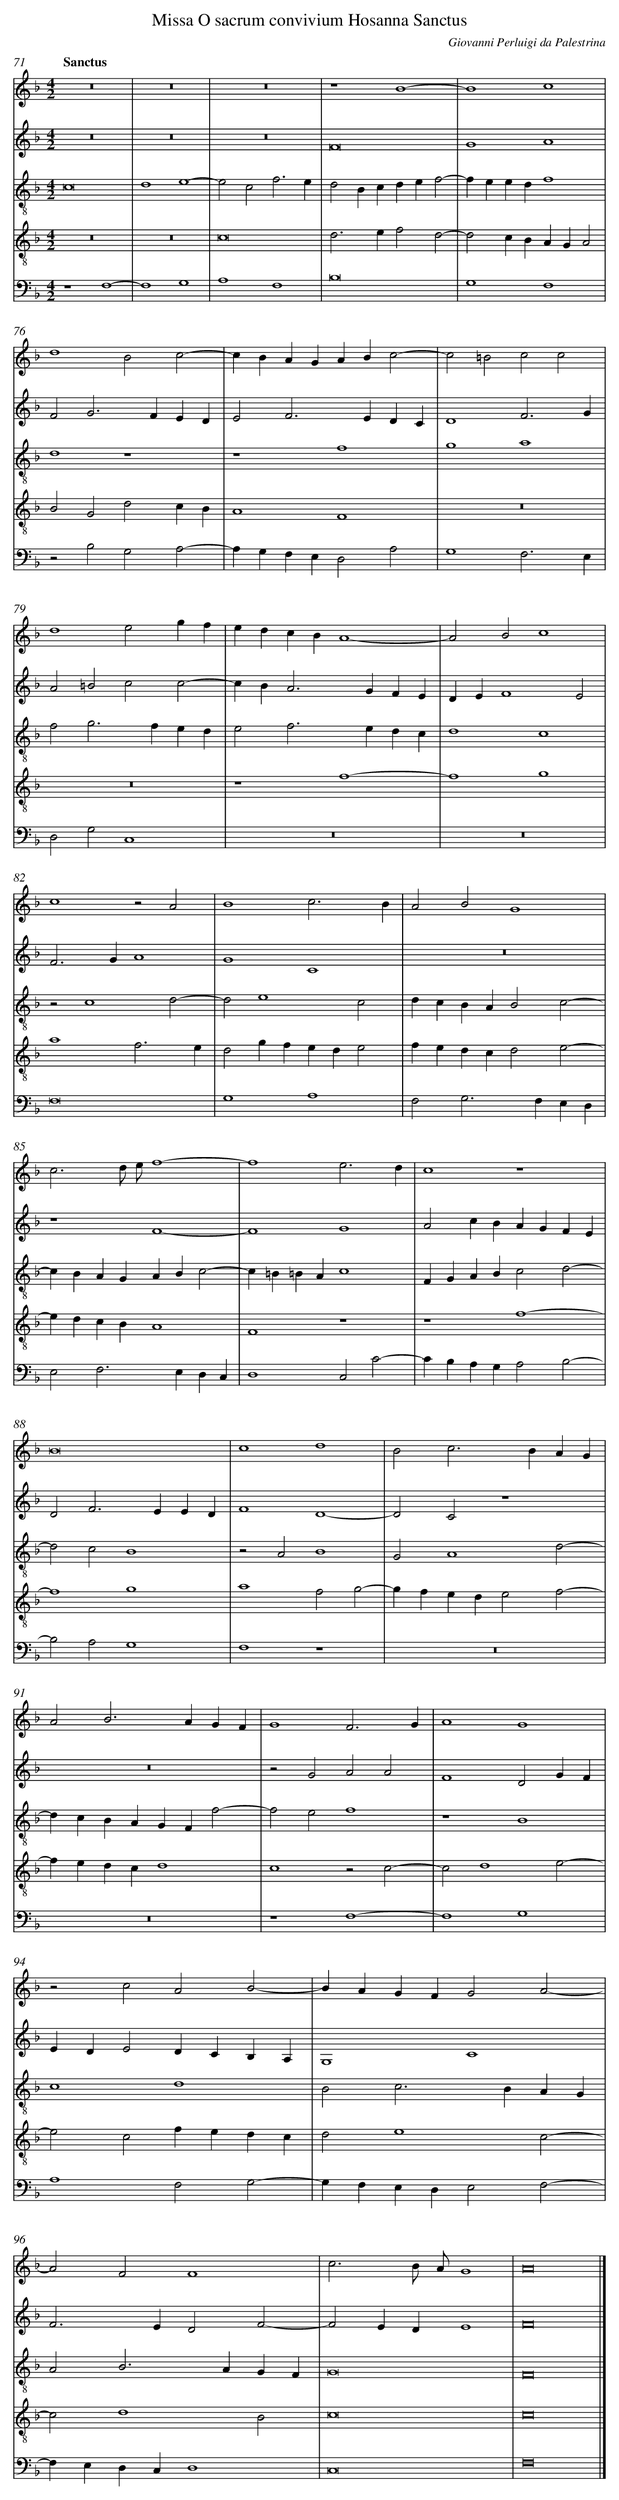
X:1
T: Missa O sacrum convivium Hosanna Sanctus
C: Giovanni Perluigi da Palestrina
L: 1/4
M: 4/2
Q: "Sanctus"
V: 1 clef=treble
V: 2 clef=treble
V: 3 clef=treble-8
V: 4 clef=treble-8
V: 5 clef=bass
K: F
[V:1] z8 |
[V:2] z8 |
[V:3] c8 |
[V:4] z8 |
[V:5] z4F,4- |
[V:1] z8 |
[V:2] z8 |
[V:3] d4e4- |
[V:4] z8 |
[V:5] F,4G,4 |
[V:1] z8 |
[V:2] z8 |
[V:3] e2c2f3e |
[V:4] c8 |
[V:5] A,4F,4 |
[V:1] z4B4- |
[V:2] F8 |
[V:3] d2Bcdef2- |
[V:4] d2>e2f2d2- |
[V:5] B,8 |
[V:1] B4c4 |
[V:2] G4A4 |
[V:3] feedf4 |
[V:4] d2cBAGA2 |
[V:5] G,4F,4 |
[V:1] d4B2c2- |
[V:2] F2G2>F2ED |
[V:3] d4z4 |
[V:4] B2G2d2cB |
[V:5] z2B,2G,2A,2- |
[V:1] cBAGABc2- |
[V:2] E2F2>E2DC |
[V:3] z4f4 |
[V:4] A4F4 |
[V:5] A,G,F,E,D,2A,2 |
[V:1] c2=B2c2c2 |
[V:2] D4F3G |
[V:3] g4a4 |
[V:4] z8 |
[V:5] G,4F,3E, |
[V:1] d4e2gf |
[V:2] A2=B2c2c2- |
[V:3] f2g2>f2ed |
[V:4] z8 |
[V:5] D,2G,2C,4 |
[V:1] edcBA4- |
[V:2] cB2<A2GFE |
[V:3] e2f2>e2dc |
[V:4] z4f4- |
[V:5] z8 |
[V:1] A2B2c4 |
[V:2] DEF4E2 |
[V:3] d4c4 |
[V:4] f4g4 |
[V:5] z8 |
[V:1] c4z2A2 |
[V:2] F2>G2A4 |
[V:3] z2c4d2- |
[V:4] a4f3e |
[V:5] F,8 |
[V:1] B4c3B |
[V:2] G4C4 |
[V:3] d2e4c2 |
[V:4] d2gfede2 |
[V:5] G,4A,4 |
[V:1] A2B2G4 |
[V:2] z8 |
[V:3] dcBAB2c2- |
[V:4] fedcd2e2- |
[V:5] F,2G,2>F,2E,D, |
[V:1] c3d/ e/f4- |
[V:2] z4F4- |
[V:3] cBAGABc2- |
[V:4] edcBA4 |
[V:5] E,2F,2>E,2D,C, |
[V:1] f4e3d |
[V:2] F4G4 |
[V:3] c=B=BAc4 |
[V:4] F4z4 |
[V:5] D,4C,2C2- |
[V:1] c4z4 |
[V:2] A2cBAGFE |
[V:3] FGABc2d2- |
[V:4] z4f4- |
[V:5] CB,A,G,A,2B,2- |
[V:1] B8 |
[V:2] D2F2>E2ED |
[V:3] d2c2B4 |
[V:4] f4g4 |
[V:5] B,2A,2G,4 |
[V:1] c4d4 |
[V:2] F4D4- |
[V:3] z2A2B4 |
[V:4] a4f2g2- |
[V:5] F,4z4 |
[V:1] B2c2>B2AG |
[V:2] D2C2z4 |
[V:3] G2A4d2- |
[V:4] gfede2f2- |
[V:5] z8 |
[V:1] A2B2>A2GF |
[V:2] z8 |
[V:3] dcBAGFf2- |
[V:4] fedcd4 |
[V:5] z8 |
[V:1] G4F3G |
[V:2] z2G2A2A2 |
[V:3] f2e2f4 |
[V:4] c4z2c2- |
[V:5] z4F,4- |
[V:1] A4G4 |
[V:2] F4D2GF |
[V:3] z4B4 |
[V:4] c2d4e2- |
[V:5] F,4G,4 |
[V:1] z2c2A2B2- |
[V:2] EDE2DCB,A, |
[V:3] c4d4 |
[V:4] e2c2fedc |
[V:5] A,4F,2G,2- |
[V:1] BAGFG2A2- |
[V:2] G,4C4 |
[V:3] B2c2>B2AG |
[V:4] d2e4c2- |
[V:5] G,F,E,D,E,2F,2- |
[V:1] A2F2F4 |
[V:2] F2>E2D2F2- |
[V:3] A2B2>A2GF |
[V:4] c2d4B2 |
[V:5] F,E,D,C,D,4 |
[V:1] c3B/ A/G4 |
[V:2] F2EDE4 |
[V:3] G8 |
[V:4] c8 |
[V:5] C,8 |
[V:1] A8 |]
[V:2] F8 |]
[V:3] F8 |]
[V:4] c8 |]
[V:5] F,8 |]
